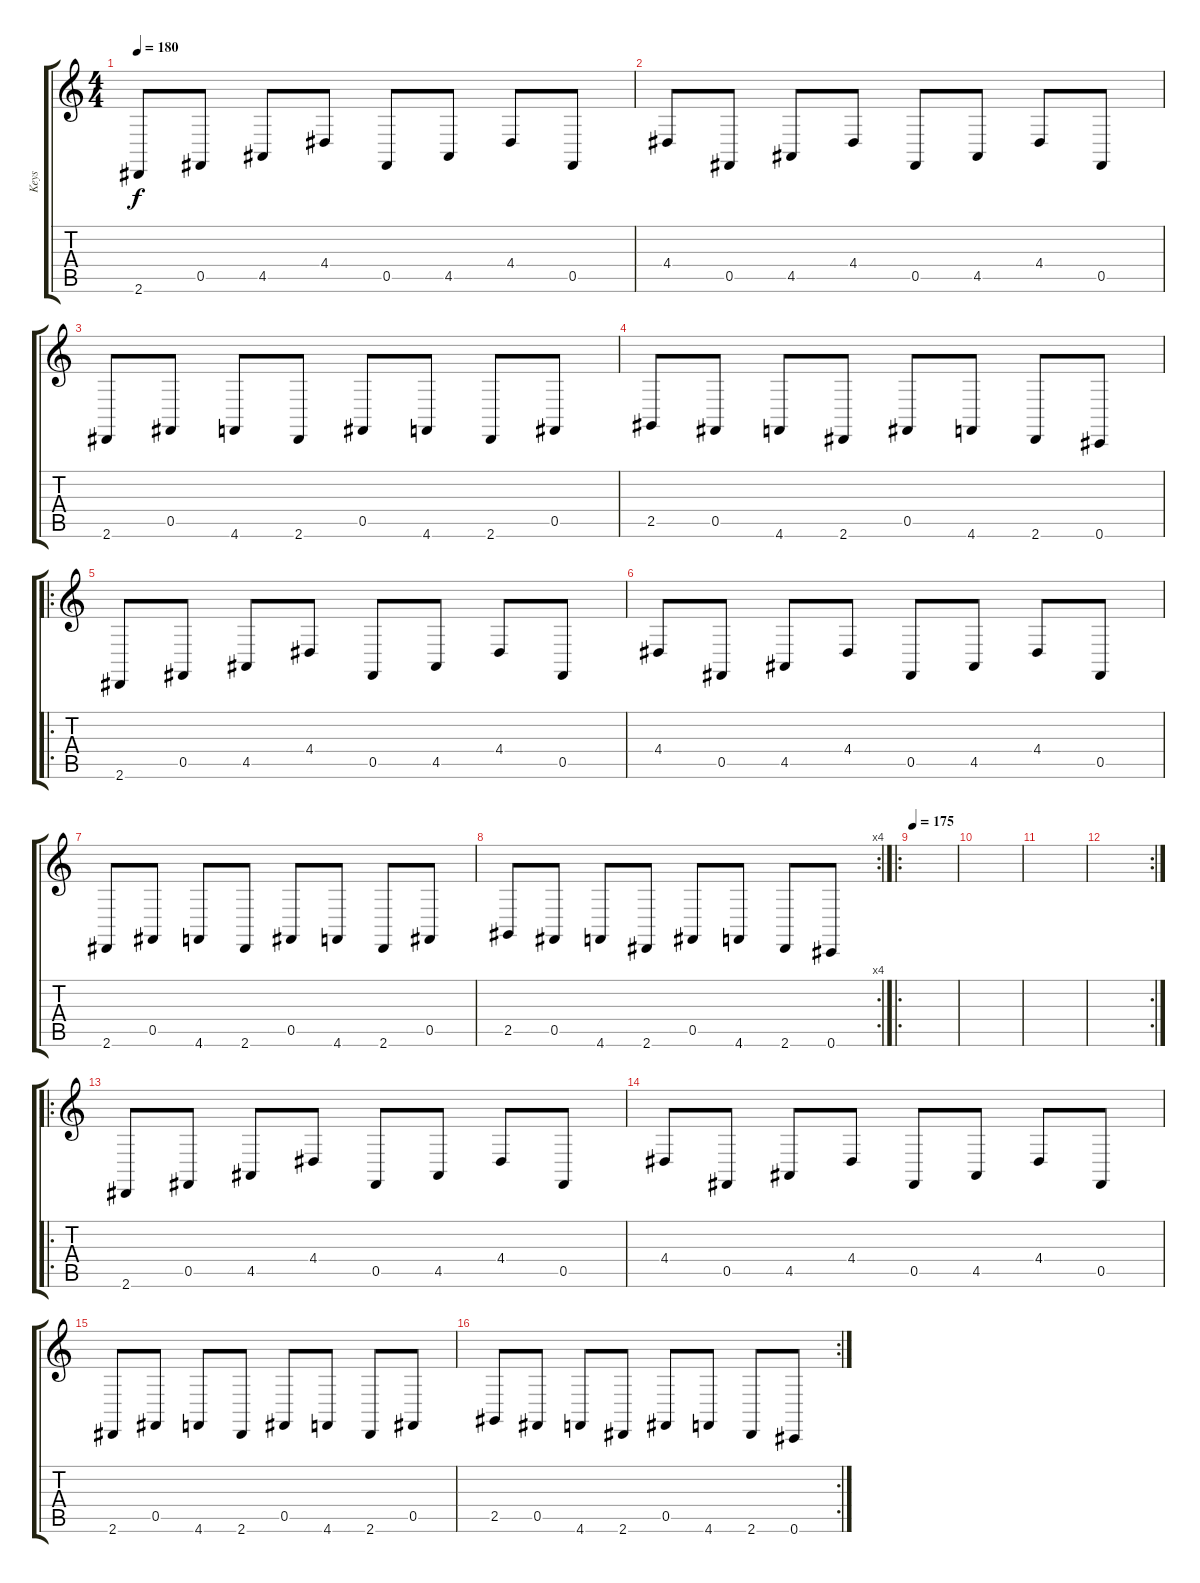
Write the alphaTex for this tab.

\track ("Keys" "Keys") {instrument churchorgan}
\staff {score tabs}
\tuning (Db4 Ab3 E3 B2 Gb2 Db2) {hide}
\ts (4 4)
\tempo 180
\clef g2
\ks c
2.6.8{dy f} 0.5.8 4.5.8 4.4.8 0.5.8 4.5.8 4.4.8 0.5.8 |
4.4.8 0.5.8 4.5.8 4.4.8 0.5.8 4.5.8 4.4.8 0.5.8 |
2.6.8 0.5.8 4.6.8 2.6.8 0.5.8 4.6.8 2.6.8 0.5.8 |
2.5.8 0.5.8 4.6.8 2.6.8 0.5.8 4.6.8 2.6.8 0.6.8 |
\ro
2.6.8 0.5.8 4.5.8 4.4.8 0.5.8 4.5.8 4.4.8 0.5.8 |
4.4.8 0.5.8 4.5.8 4.4.8 0.5.8 4.5.8 4.4.8 0.5.8 |
2.6.8 0.5.8 4.6.8 2.6.8 0.5.8 4.6.8 2.6.8 0.5.8 |
\rc 4
2.5.8 0.5.8 4.6.8 2.6.8 0.5.8 4.6.8 2.6.8 0.6.8 |
\ro
\tempo 175
|
|
|
\rc 2
|
\ro
2.6.8 0.5.8 4.5.8 4.4.8 0.5.8 4.5.8 4.4.8 0.5.8 |
4.4.8 0.5.8 4.5.8 4.4.8 0.5.8 4.5.8 4.4.8 0.5.8 |
2.6.8 0.5.8 4.6.8 2.6.8 0.5.8 4.6.8 2.6.8 0.5.8 |
\rc 2
2.5.8 0.5.8 4.6.8 2.6.8 0.5.8 4.6.8 2.6.8 0.6.8
